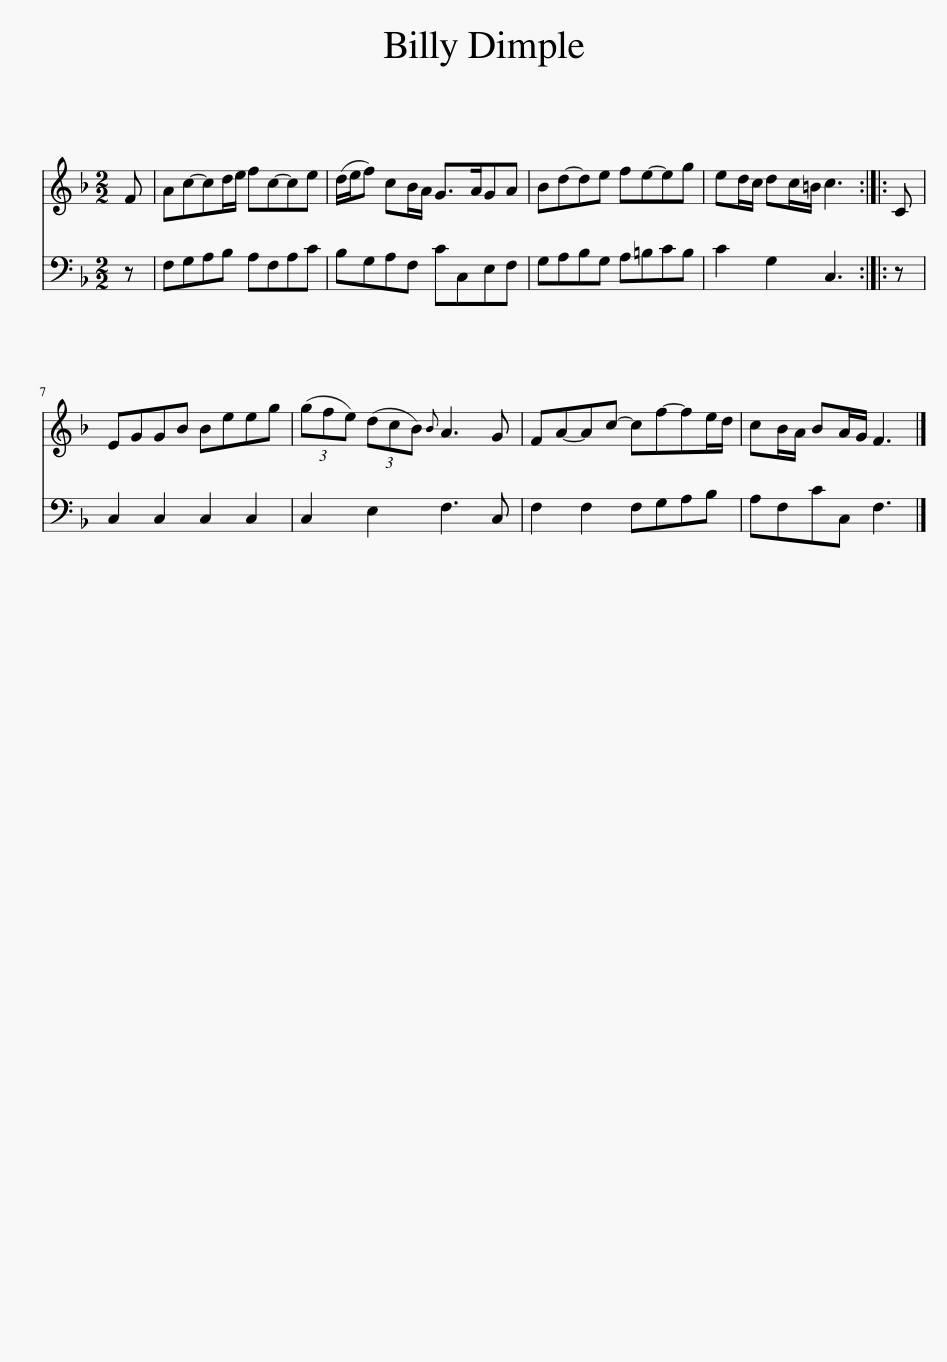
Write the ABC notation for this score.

X:1
%%score 1 2
L:1/8
M:2/2
I:linebreak $
K:F
V:1 treble
V:2 bass
V:1
 F | Ac-cd/e/ fc-ce | (d/e/f) cB/A/ G>AGA | Bd-de fe-eg | ed/c/ dc/=B/ c3 :: %5
 C |$ EGGB Beeg | (3(gfe) (3(dcB){B} A3 G | FA-Ac- cf-fe/d/ | cB/A/ BA/G/ F3 |] %10
V:2
 z | F,G,A,B, A,F,A,C | B,G,A,F, CC,E,F, | G,A,B,G, A,=B,CB, | C2 G,2 C,3 :: %5
 z |$ C,2 C,2 C,2 C,2 | C,2 E,2 F,3 C, | F,2 F,2 F,G,A,B, | A,F,CC, F,3 |] %10
